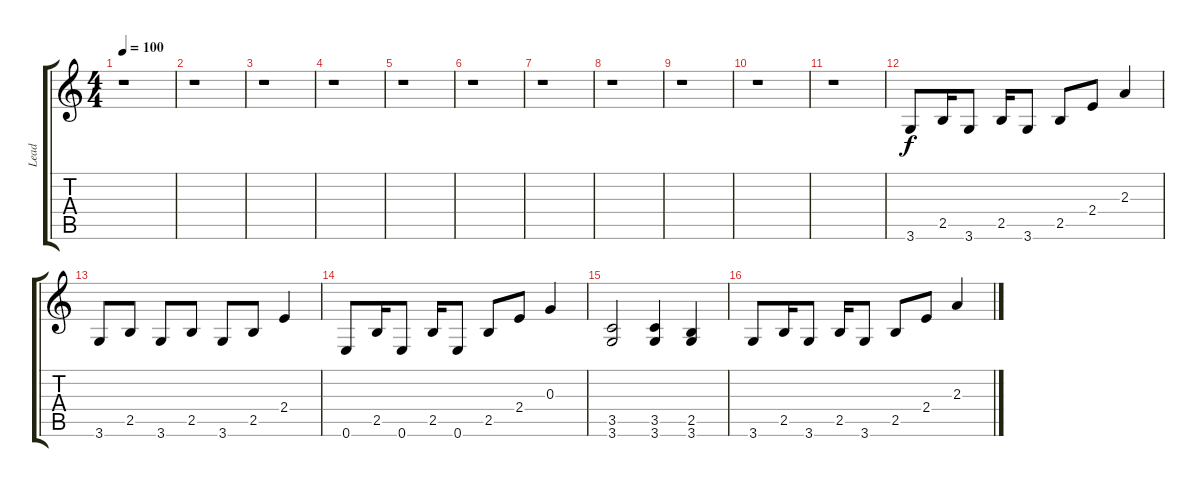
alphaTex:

\track ("Lead" "Lead") {instrument distortionguitar}
\staff {score tabs}
\tuning (E4 B3 G3 D3 A2 E2) {hide}
\ts (4 4)
\tempo 100
\clef g2
\ks c
r.1{dy ppp} |
r.1 |
r.1 |
r.1 |
r.1 |
r.1 |
r.1 |
r.1 |
r.1 |
r.1 |
r.1 |
3.6.8{dy f instrument distortionguitar} 2.5.16 3.6.8 2.5.16 3.6.8 2.5.8 2.4.8 2.3.4 |
3.6.8 2.5.8 3.6.8 2.5.8 3.6.8 2.5.8 2.4.4 |
0.6.8 2.5.16 0.6.8 2.5.16 0.6.8 2.5.8 2.4.8 0.3.4 |
(3.5 3.6).2 (3.5 3.6).4 (2.5 3.6).4 |
3.6.8 2.5.16 3.6.8 2.5.16 3.6.8 2.5.8 2.4.8 2.3.4
